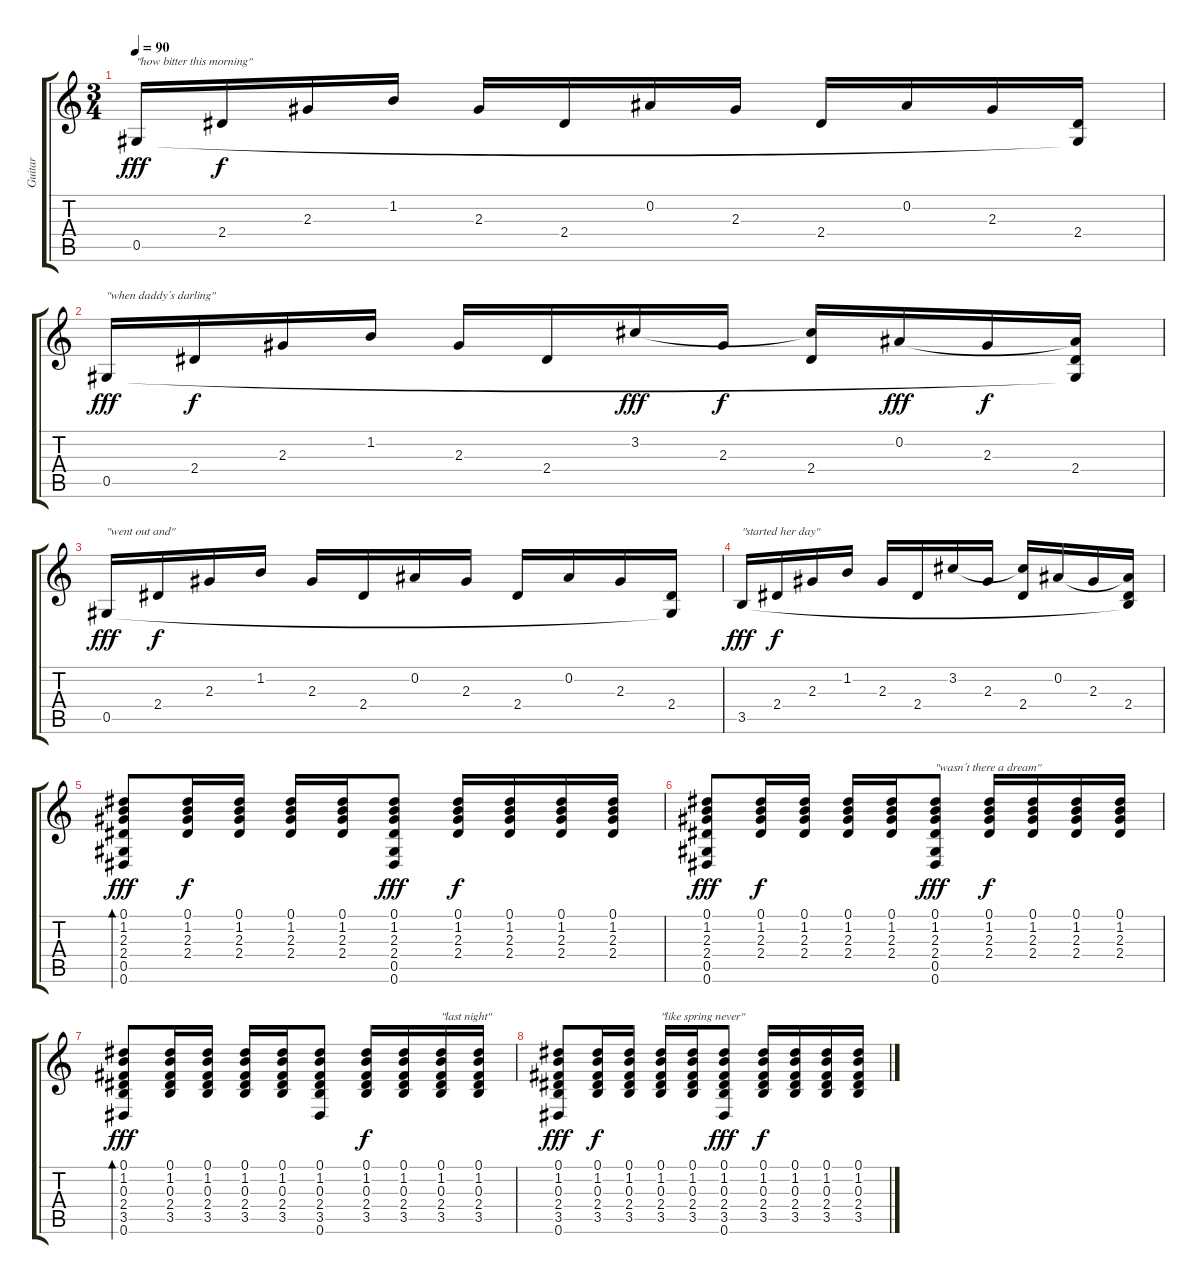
\track ("Guitar" "Guitar") {instrument acousticguitarnylon}
\staff {score tabs}
\tuning (Eb4 Bb3 Gb3 Db3 Ab2 Eb2) {hide}
\ts (3 4)
\tempo 90
\clef g2
\ks c
0.5.16{txt "\"how bitter this morning\"" dy fff} 2.4.16{dy f} 2.3.16 1.2.16 2.3.16 2.4.16 0.2.16 2.3.16 2.4.16 0.2.16 2.3.16 (2.4 0.5{t}).16 |
0.5.16{txt "\"when daddy´s darling\"" dy fff} 2.4.16{dy f} 2.3.16 1.2.16 2.3.16 2.4.16 3.2.16{dy fff} 2.3.16{dy f} (3.2{t} 2.4).16 0.2.16{dy fff} 2.3.16{dy f} (0.2{t} 2.4 0.5{t}).16 |
0.5.16{txt "\"went out and\"" dy fff} 2.4.16{dy f} 2.3.16 1.2.16 2.3.16 2.4.16 0.2.16 2.3.16 2.4.16 0.2.16 2.3.16 (2.4 0.5{t}).16 |
3.5.16{txt "\"started her day\"" dy fff} 2.4.16{dy f} 2.3.16 1.2.16 2.3.16 2.4.16 3.2.16 2.3.16 (3.2{t} 2.4).16 0.2.16 2.3.16 (0.2{t} 2.4 3.5{t}).16 |
(0.1 1.2 2.3 2.4 0.5 0.6).8{bd 60 dy fff} (0.1 1.2 2.3 2.4).16{dy f} (0.1 1.2 2.3 2.4).16 (0.1 1.2 2.3 2.4).16 (0.1 1.2 2.3 2.4).16 (0.1 1.2 2.3 2.4 0.5 0.6).8{dy fff} (0.1 1.2 2.3 2.4).16{dy f} (0.1 1.2 2.3 2.4).16 (0.1 1.2 2.3 2.4).16 (0.1 1.2 2.3 2.4).16 |
(0.1 1.2 2.3 2.4 0.5 0.6).8{dy fff} (0.1 1.2 2.3 2.4).16{dy f} (0.1 1.2 2.3 2.4).16 (0.1 1.2 2.3 2.4).16 (0.1 1.2 2.3 2.4).16 (0.1 1.2 2.3 2.4 0.5 0.6).8{txt "\"wasn´t there a dream\"" dy fff} (0.1 1.2 2.3 2.4).16{dy f} (0.1 1.2 2.3 2.4).16 (0.1 1.2 2.3 2.4).16 (0.1 1.2 2.3 2.4).16 |
(0.1 1.2 0.3 2.4 3.5 0.6).8{bd 60 dy fff} (0.1 1.2 0.3 2.4 3.5).16 (0.1 1.2 0.3 2.4 3.5).16 (0.1 1.2 0.3 2.4 3.5).16 (0.1 1.2 0.3 2.4 3.5).16 (0.1 1.2 0.3 2.4 3.5 0.6).8 (0.1 1.2 0.3 2.4 3.5).16{dy f} (0.1 1.2 0.3 2.4 3.5).16 (0.1 1.2 0.3 2.4 3.5).16{txt "\"last night\""} (0.1 1.2 0.3 2.4 3.5).16 |
(0.1 1.2 0.3 2.4 3.5 0.6).8{dy fff} (0.1 1.2 0.3 2.4 3.5).16{dy f} (0.1 1.2 0.3 2.4 3.5).16 (0.1 1.2 0.3 2.4 3.5).16{txt "\"like spring never\""} (0.1 1.2 0.3 2.4 3.5).16 (0.1 1.2 0.3 2.4 3.5 0.6).8{dy fff} (0.1 1.2 0.3 2.4 3.5).16{dy f} (0.1 1.2 0.3 2.4 3.5).16 (0.1 1.2 0.3 2.4 3.5).16 (0.1 1.2 0.3 2.4 3.5).16
